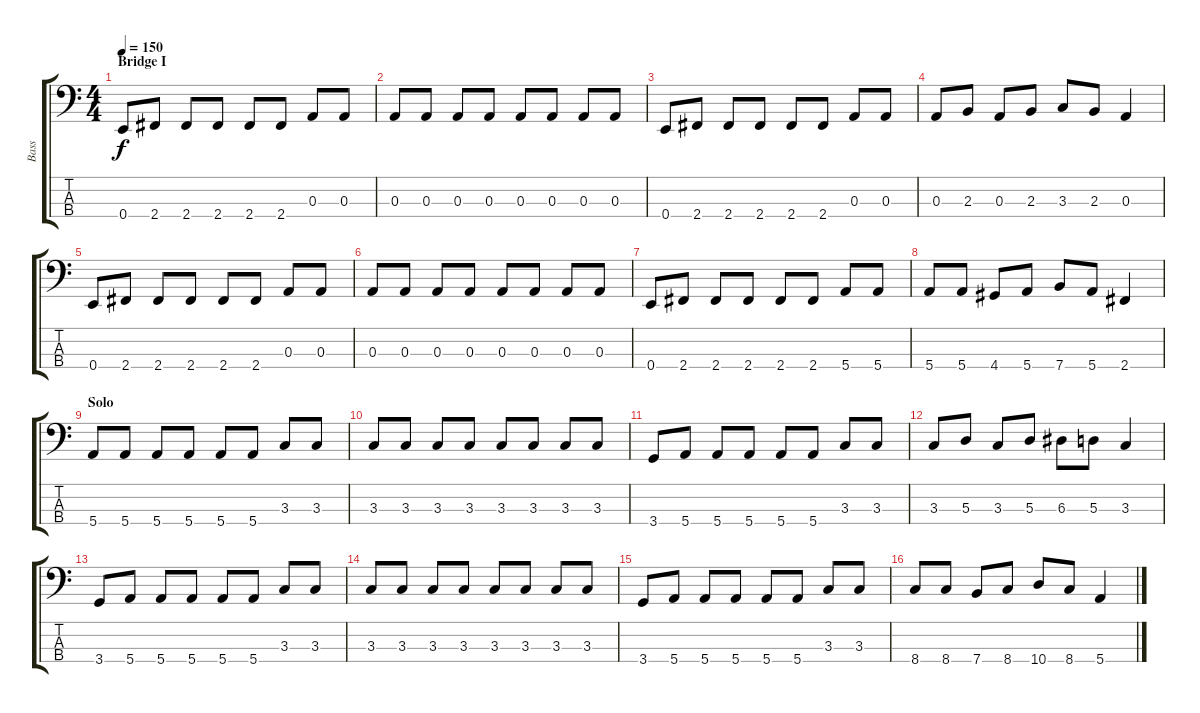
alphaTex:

\track ("Bass" "Bass") {instrument electricbassfinger}
\staff {score tabs}
\tuning (G2 D2 A1 E1) {hide}
\ts (4 4)
\section ("" "Bridge I")
\tempo 150
\clef f4
\ks c
0.4.8{dy f} 2.4.8 2.4.8 2.4.8 2.4.8 2.4.8 0.3.8 0.3.8 |
0.3.8 0.3.8 0.3.8 0.3.8 0.3.8 0.3.8 0.3.8 0.3.8 |
0.4.8 2.4.8 2.4.8 2.4.8 2.4.8 2.4.8 0.3.8 0.3.8 |
0.3.8 2.3.8 0.3.8 2.3.8 3.3.8 2.3.8 0.3.4 |
0.4.8 2.4.8 2.4.8 2.4.8 2.4.8 2.4.8 0.3.8 0.3.8 |
0.3.8 0.3.8 0.3.8 0.3.8 0.3.8 0.3.8 0.3.8 0.3.8 |
0.4.8 2.4.8 2.4.8 2.4.8 2.4.8 2.4.8 5.4.8 5.4.8 |
5.4.8 5.4.8 4.4.8 5.4.8 7.4.8 5.4.8 2.4.4 |
\section ("" "Solo")
5.4.8 5.4.8 5.4.8 5.4.8 5.4.8 5.4.8 3.3.8 3.3.8 |
3.3.8 3.3.8 3.3.8 3.3.8 3.3.8 3.3.8 3.3.8 3.3.8 |
3.4.8 5.4.8 5.4.8 5.4.8 5.4.8 5.4.8 3.3.8 3.3.8 |
3.3.8 5.3.8 3.3.8 5.3.8 6.3.8 5.3.8 3.3.4 |
3.4.8 5.4.8 5.4.8 5.4.8 5.4.8 5.4.8 3.3.8 3.3.8 |
3.3.8 3.3.8 3.3.8 3.3.8 3.3.8 3.3.8 3.3.8 3.3.8 |
3.4.8 5.4.8 5.4.8 5.4.8 5.4.8 5.4.8 3.3.8 3.3.8 |
8.4.8 8.4.8 7.4.8 8.4.8 10.4.8 8.4.8 5.4.4
